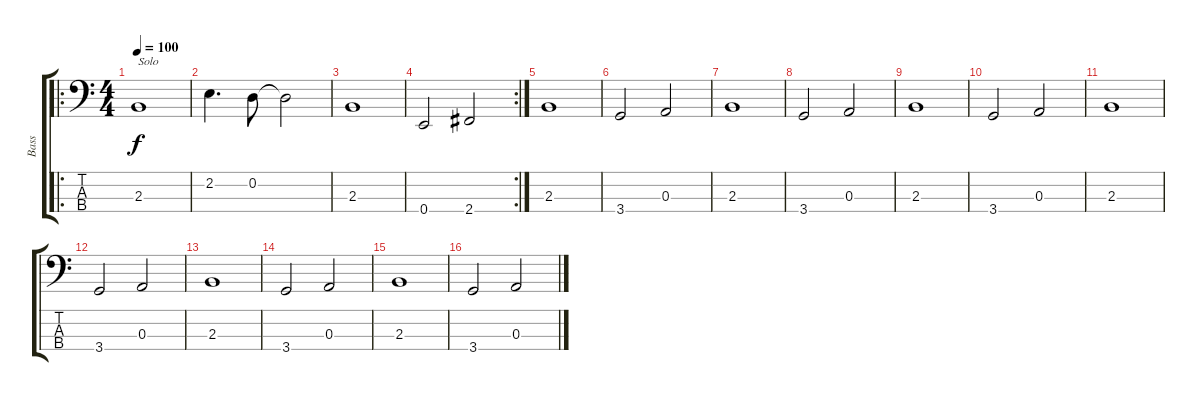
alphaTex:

\track ("Bass" "Bass") {instrument electricbassfinger}
\staff {score tabs}
\tuning (G2 D2 A1 E1) {hide}
\ro
\ts (4 4)
\tempo 100
\clef f4
\ks c
2.3.1{txt "Solo" dy f} |
2.2.4{d} 0.2.8 0.2{t}.2 |
2.3.1 |
\rc 2
0.4.2 2.4.2 |
2.3.1 |
3.4.2 0.3.2 |
2.3.1 |
3.4.2 0.3.2 |
2.3.1 |
3.4.2 0.3.2 |
2.3.1 |
3.4.2 0.3.2 |
2.3.1 |
3.4.2 0.3.2 |
2.3.1 |
3.4.2 0.3.2
